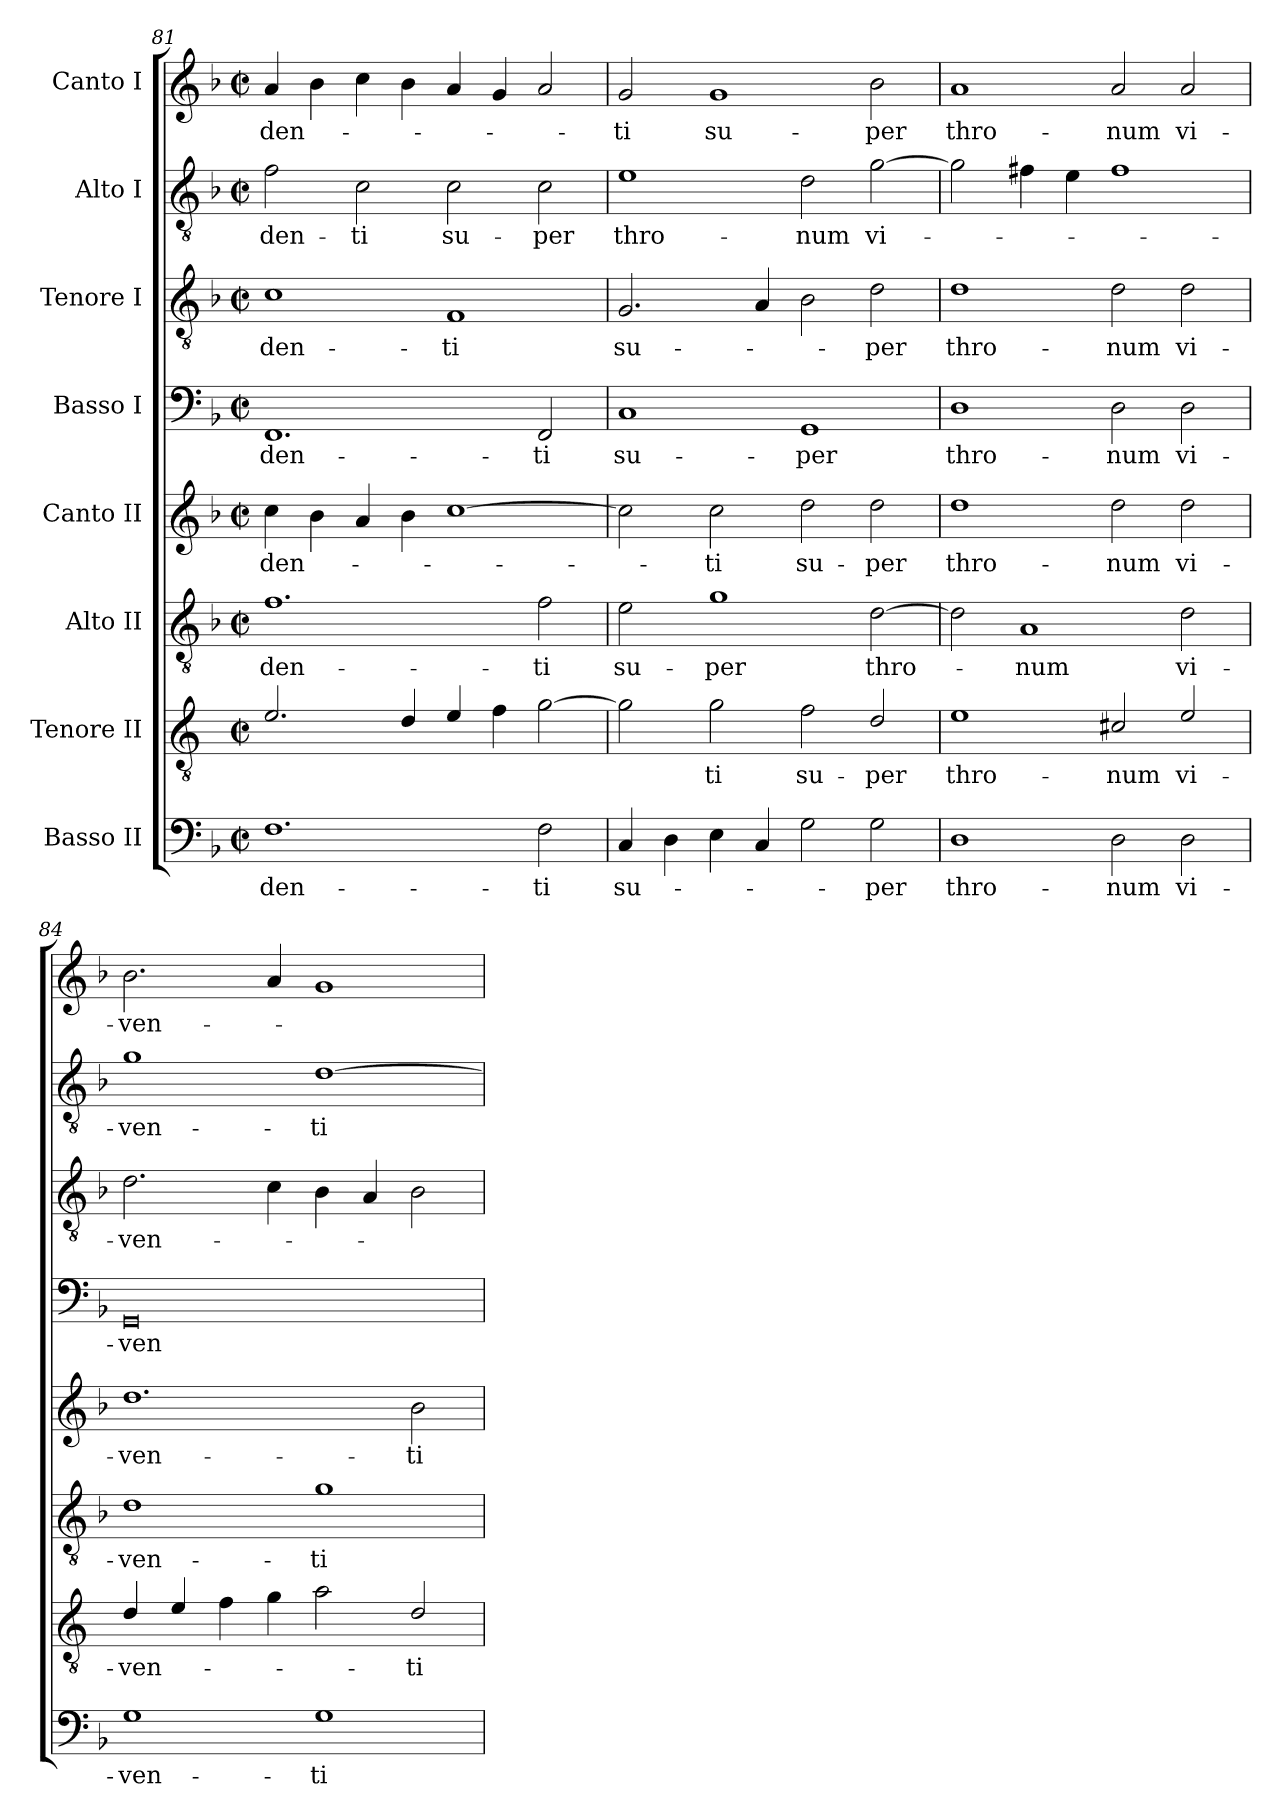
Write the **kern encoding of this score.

**kern	**text	**kern	**text	**kern	**text	**kern	**text	**kern	**text	**kern	**text	**kern	**text	**kern	**text
*part8	*part8	*part7	*part7	*part6	*part6	*part5	*part5	*part4	*part4	*part3	*part3	*part2	*part2	*part1	*part1
*staff8	*staff8	*staff7	*staff7	*staff6	*staff6	*staff5	*staff5	*staff4	*staff4	*staff3	*staff3	*staff2	*staff2	*staff1	*staff1
*I"Basso II	*	*I"Tenore II	*	*I"Alto II	*	*I"Canto II	*	*I"Basso I	*	*I"Tenore I	*	*I"Alto I	*	*I"Canto I	*
!!LO:LB:g=z
*clefF4	*	*clefGv2	*	*clefGv2	*	*clefG2	*	*clefF4	*	*clefGv2	*	*clefGv2	*	*clefG2	*
*	*	*ITrd4c7	*	*	*	*	*	*	*	*	*	*	*	*	*
*k[b-]	*	*k[b-]	*	*k[b-]	*	*k[b-]	*	*k[b-]	*	*k[b-]	*	*k[b-]	*	*k[b-]	*
*d:	*	*d:	*	*d:	*	*d:	*	*d:	*	*d:	*	*d:	*	*d:	*
*M2/2	*	*M2/2	*	*M2/2	*	*M2/2	*	*M2/2	*	*M2/2	*	*M2/2	*	*M2/2	*
*met(c|)	*	*met(c|)	*	*met(c|)	*	*met(c|)	*	*met(c|)	*	*met(c|)	*	*met(c|)	*	*met(c|)	*
=81	=81	=81	=81	=81	=81	=81	=81	=81	=81	=81	=81	=81	=81	=81	=81
!	!LO:LY:b	!	!	!	!LO:LY:b	!	!LO:LY:b	!	!LO:LY:b	!	!LO:LY:b	!	!LO:LY:b	!	!LO:LY:b
1.F	-den-	2.A/	.	1.f	-den-	4cc\	-den-	1.FF	-den-	1c	-den-	2f\	-den-	4a/	-den-
.	.	.	.	.	.	4b-\	.	.	.	.	.	.	.	4b-\	.
!	!	!	!	!	!	!	!	!	!	!	!	!	!LO:LY:b	!	!
.	.	.	.	.	.	4a/	.	.	.	.	.	2c\	-ti	4cc\	.
.	.	4G/	.	.	.	4b-\	.	.	.	.	.	.	.	4b-\	.
!	!	!	!	!	!	!	!	!	!	!	!LO:LY:b	!	!LO:LY:b	!	!
.	.	4A/	.	.	.	[1cc	.	.	.	1F	-ti	2c\	su-	4a/	.
.	.	4B-\	.	.	.	.	.	.	.	.	.	.	.	4g/	.
!	!LO:LY:b	!	!	!	!LO:LY:b	!	!	!	!LO:LY:b	!	!	!	!LO:LY:b	!	!
2F\	-ti	[2c\	.	2f\	-ti	.	.	2FF/	-ti	.	.	2c\	-per	2a/	.
=82	=82	=82	=82	=82	=82	=82	=82	=82	=82	=82	=82	=82	=82	=82	=82
!	!LO:LY:b	!	!	!	!LO:LY:b	!	!	!	!LO:LY:b	!	!LO:LY:b	!	!LO:LY:b	!	!LO:LY:b
4C/	su-	2c\]	.	2e\	su-	2cc\]	.	1C	su-	2.G/	su-	1e	thro-	2g/	-ti
4D\	.	.	.	.	.	.	.	.	.	.	.	.	.	.	.
!	!	!	!LO:LY:b	!	!LO:LY:b	!	!LO:LY:b	!	!	!	!	!	!	!	!LO:LY:b
4E\	.	2c\	-ti	1g	-per	2cc\	-ti	.	.	.	.	.	.	1g	su-
4C/	.	.	.	.	.	.	.	.	.	4A/	.	.	.	.	.
!	!	!	!LO:LY:b	!	!	!	!LO:LY:b	!	!LO:LY:b	!	!	!	!LO:LY:b	!	!
2G\	.	2B-\	su-	.	.	2dd\	su-	1GG	-per	2B-\	.	2d\	-num	.	.
!	!LO:LY:b	!	!LO:LY:b	!	!LO:LY:b	!	!LO:LY:b	!	!	!	!LO:LY:b	!	!LO:LY:b	!	!LO:LY:b
2G\	-per	2G/	-per	[2d\	thro-	2dd\	-per	.	.	2d\	-per	[2g\	vi-	2b-\	-per
=83	=83	=83	=83	=83	=83	=83	=83	=83	=83	=83	=83	=83	=83	=83	=83
!	!LO:LY:b	!	!LO:LY:b	!	!	!	!LO:LY:b	!	!LO:LY:b	!	!LO:LY:b	!	!	!	!LO:LY:b
1D	thro-	1A	thro-	2d\]	.	1dd	thro-	1D	thro-	1d	thro-	2g\]	.	1a	thro-
!	!	!	!	!	!LO:LY:b	!	!	!	!	!	!	!	!	!	!
.	.	.	.	1A	-num	.	.	.	.	.	.	4f#X\	.	.	.
.	.	.	.	.	.	.	.	.	.	.	.	4e\	.	.	.
!	!LO:LY:b	!	!LO:LY:b	!	!	!	!LO:LY:b	!	!LO:LY:b	!	!LO:LY:b	!	!	!	!LO:LY:b
2D\	-num	2F#X/	-num	.	.	2dd\	-num	2D\	-num	2d\	-num	1f#	.	2a/	-num
!	!LO:LY:b	!	!LO:LY:b	!	!LO:LY:b	!	!LO:LY:b	!	!LO:LY:b	!	!LO:LY:b	!	!	!	!LO:LY:b
2D\	vi-	2A/	vi-	2d\	vi-	2dd\	vi-	2D\	vi-	2d\	vi-	.	.	2a/	vi-
=84	=84	=84	=84	=84	=84	=84	=84	=84	=84	=84	=84	=84	=84	=84	=84
!	!LO:LY:b	!	!LO:LY:b	!	!LO:LY:b	!	!LO:LY:b	!	!LO:LY:b	!	!LO:LY:b	!	!LO:LY:b	!	!LO:LY:b
1G	-ven-	4G/	-ven-	1d	-ven-	1.dd	-ven-	0GG	-ven-	2.d\	-ven-	1g	-ven-	2.b-\	-ven-
.	.	4A/	.	.	.	.	.	.	.	.	.	.	.	.	.
.	.	4B-\	.	.	.	.	.	.	.	.	.	.	.	.	.
.	.	4c\	.	.	.	.	.	.	.	4c\	.	.	.	4a/	.
!	!LO:LY:b	!	!	!	!LO:LY:b	!	!	!	!	!	!	!	!LO:LY:b	!	!
1G	-ti	2d\	.	1g	-ti	.	.	.	.	4B-\	.	[1d	-ti	1g	.
.	.	.	.	.	.	.	.	.	.	4A/	.	.	.	.	.
!	!	!	!LO:LY:b	!	!	!	!LO:LY:b	!	!	!	!	!	!	!	!
.	.	2G/	-ti	.	.	2b-\	-ti	.	.	2B-\	.	.	.	.	.
=	=	=	=	=	=	=	=	=	=	=	=	=	=	=	=
*-	*-	*-	*-	*-	*-	*-	*-	*-	*-	*-	*-	*-	*-	*-	*-
